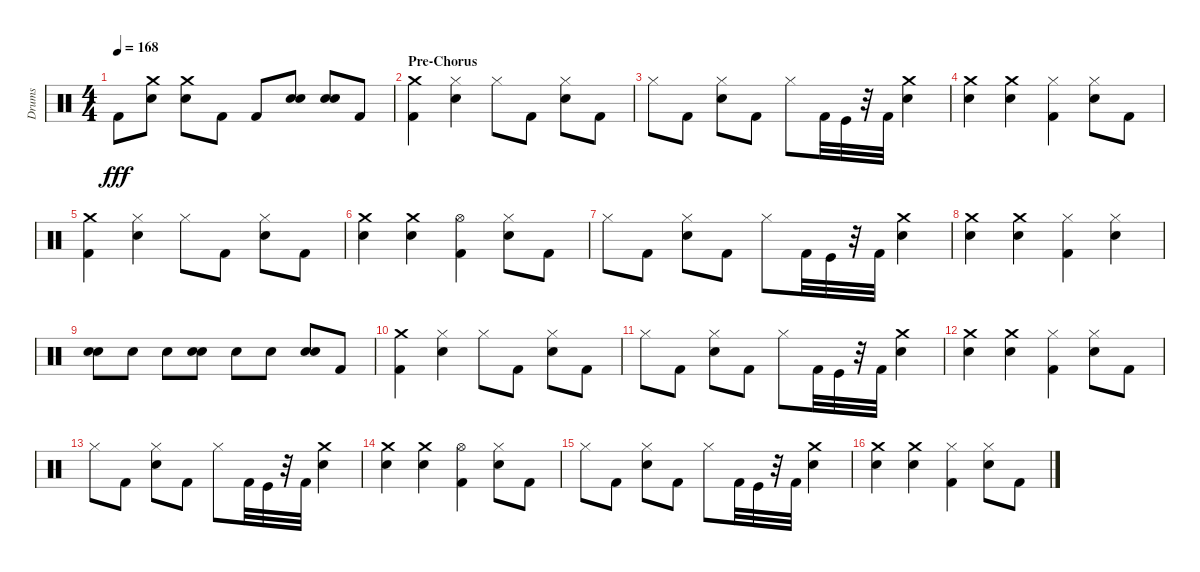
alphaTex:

\track ("Drums" "Drums") {instrument percussion}
\staff {score}
\articulation defaults
\ts (4 4)
\tempo 168
\clef neutral
\ks c "Kick (hit) 2".8{dy fff}
("Snare (hit) 2" "Crash medium (hit)").8 ("Snare (hit) 2" "Crash medium (hit)").8 "Kick (hit) 2".8 "Kick (hit) 2".8 ("Snare (hit) 2" "Snare (hit) 2").8 ("Snare (hit) 2" "Snare (hit) 2").8 "Kick (hit) 2".8 |
\section ("" "Pre-Chorus")
("Kick (hit) 2" "Crash medium (hit)").4 ("Hi-Hat (closed)" "Snare (hit) 2").4 "Hi-Hat (closed)".8 "Kick (hit) 2".8 ("Snare (hit) 2" "Hi-Hat (closed)").8 "Kick (hit) 2".8 |
"Hi-Hat (closed)".8 "Kick (hit) 2".8 ("Snare (hit) 2" "Hi-Hat (closed)").8 "Kick (hit) 2".8 "Hi-Hat (closed)".8 "Kick (hit) 2".32 "Kick (hit)".32 r.32 "Kick (hit) 2".32 ("Crash medium (hit)" "Snare (hit) 2").4 |
("Crash medium (hit)" "Snare (hit) 2").4 ("Crash medium (hit)" "Snare (hit) 2").4 ("Hi-Hat (closed)" "Kick (hit) 2").4 ("Snare (hit) 2" "Hi-Hat (closed)").8 "Kick (hit) 2".8 |
("Kick (hit) 2" "Crash medium (hit)").4 ("Hi-Hat (closed)" "Snare (hit) 2").4 "Hi-Hat (closed)".8 "Kick (hit) 2".8 ("Snare (hit) 2" "Hi-Hat (closed)").8 "Kick (hit) 2".8 |
("Crash medium (hit)" "Snare (hit) 2").4 ("Crash medium (hit)" "Snare (hit) 2").4 ("Hi-Hat (open)" "Kick (hit) 2").4 ("Snare (hit) 2" "Hi-Hat (closed)").8 "Kick (hit) 2".8 |
"Hi-Hat (closed)".8 "Kick (hit) 2".8 ("Snare (hit) 2" "Hi-Hat (closed)").8 "Kick (hit) 2".8 "Hi-Hat (closed)".8 "Kick (hit) 2".32 "Kick (hit)".32 r.32 "Kick (hit) 2".32 ("Crash medium (hit)" "Snare (hit) 2").4 |
("Snare (hit) 2" "Crash medium (hit)").4 ("Snare (hit) 2" "Crash medium (hit)").4 ("Kick (hit) 2" "Hi-Hat (closed)").4 ("Hi-Hat (closed)" "Snare (hit) 2").4 |
("Snare (hit) 2" "Snare (hit) 2").8 "Snare (hit) 2".8 "Snare (hit) 2".8 ("Snare (hit) 2" "Snare (hit) 2").8 "Snare (hit) 2".8 "Snare (hit) 2".8 ("Snare (hit) 2" "Snare (hit) 2").8 "Kick (hit) 2".8 |
("Kick (hit) 2" "Crash medium (hit)").4 ("Hi-Hat (closed)" "Snare (hit) 2").4 "Hi-Hat (closed)".8 "Kick (hit) 2".8 ("Snare (hit) 2" "Hi-Hat (closed)").8 "Kick (hit) 2".8 |
"Hi-Hat (closed)".8 "Kick (hit) 2".8 ("Snare (hit) 2" "Hi-Hat (closed)").8 "Kick (hit) 2".8 "Hi-Hat (closed)".8 "Kick (hit) 2".32 "Kick (hit)".32 r.32 "Kick (hit) 2".32 ("Crash medium (hit)" "Snare (hit) 2").4 |
("Crash medium (hit)" "Snare (hit) 2").4 ("Crash medium (hit)" "Snare (hit) 2").4 ("Hi-Hat (closed)" "Kick (hit) 2").4 ("Snare (hit) 2" "Hi-Hat (closed)").8 "Kick (hit) 2".8 |
"Hi-Hat (closed)".8 "Kick (hit) 2".8 ("Snare (hit) 2" "Hi-Hat (closed)").8 "Kick (hit) 2".8 "Hi-Hat (closed)".8 "Kick (hit) 2".32 "Kick (hit)".32 r.32 "Kick (hit) 2".32 ("Crash medium (hit)" "Snare (hit) 2").4 |
("Crash medium (hit)" "Snare (hit) 2").4 ("Crash medium (hit)" "Snare (hit) 2").4 ("Hi-Hat (open)" "Kick (hit) 2").4 ("Snare (hit) 2" "Hi-Hat (closed)").8 "Kick (hit) 2".8 |
"Hi-Hat (closed)".8 "Kick (hit) 2".8 ("Snare (hit) 2" "Hi-Hat (closed)").8 "Kick (hit) 2".8 "Hi-Hat (closed)".8 "Kick (hit) 2".32 "Kick (hit)".32 r.32 "Kick (hit) 2".32 ("Crash medium (hit)" "Snare (hit) 2").4 |
("Crash medium (hit)" "Snare (hit) 2").4 ("Crash medium (hit)" "Snare (hit) 2").4 ("Hi-Hat (closed)" "Kick (hit) 2").4 ("Snare (hit) 2" "Hi-Hat (closed)").8 "Kick (hit) 2".8
